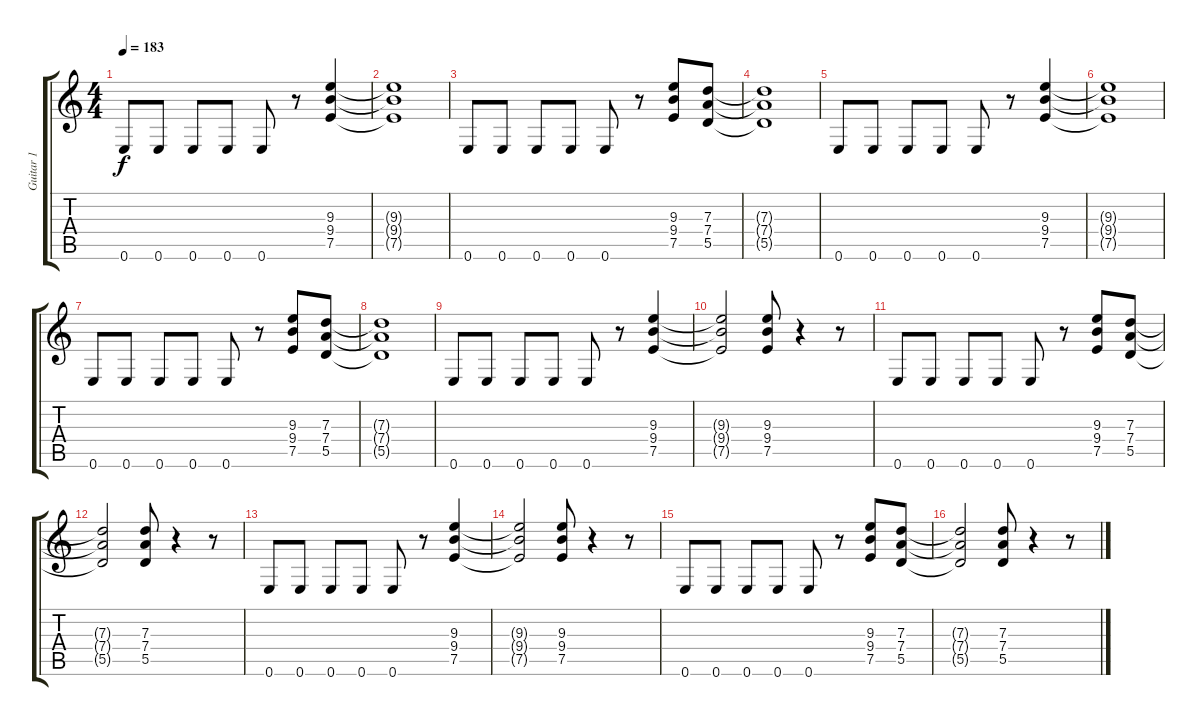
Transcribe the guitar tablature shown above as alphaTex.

\track ("Guitar 1" "Guitar 1") {instrument distortionguitar}
\staff {score tabs}
\tuning (E4 B3 G3 D3 A2 E2) {hide}
\ts (4 4)
\tempo 183
\clef g2
\ks c
0.6.8{dy f} 0.6.8 0.6.8 0.6.8 0.6.8 r.8 (9.3 9.4 7.5).4 |
(9.3{t} 9.4{t} 7.5{t}).1 |
0.6.8 0.6.8 0.6.8 0.6.8 0.6.8 r.8 (9.3 9.4 7.5).8 (7.3 7.4 5.5).8 |
(7.3{t} 7.4{t} 5.5{t}).1 |
0.6.8 0.6.8 0.6.8 0.6.8 0.6.8 r.8 (9.3 9.4 7.5).4 |
(9.3{t} 9.4{t} 7.5{t}).1 |
0.6.8 0.6.8 0.6.8 0.6.8 0.6.8 r.8 (9.3 9.4 7.5).8 (7.3 7.4 5.5).8 |
(7.3{t} 7.4{t} 5.5{t}).1 |
0.6.8 0.6.8 0.6.8 0.6.8 0.6.8 r.8 (9.3 9.4 7.5).4 |
(9.3{t} 9.4{t} 7.5{t}).2 (9.3 9.4 7.5).8 r.4 r.8 |
0.6.8 0.6.8 0.6.8 0.6.8 0.6.8 r.8 (9.3 9.4 7.5).8 (7.3 7.4 5.5).8 |
(7.3{t} 7.4{t} 5.5{t}).2 (7.3 7.4 5.5).8 r.4 r.8 |
0.6.8 0.6.8 0.6.8 0.6.8 0.6.8 r.8 (9.3 9.4 7.5).4 |
(9.3{t} 9.4{t} 7.5{t}).2 (9.3 9.4 7.5).8 r.4 r.8 |
0.6.8 0.6.8 0.6.8 0.6.8 0.6.8 r.8 (9.3 9.4 7.5).8 (7.3 7.4 5.5).8 |
(7.3{t} 7.4{t} 5.5{t}).2 (7.3 7.4 5.5).8 r.4 r.8
